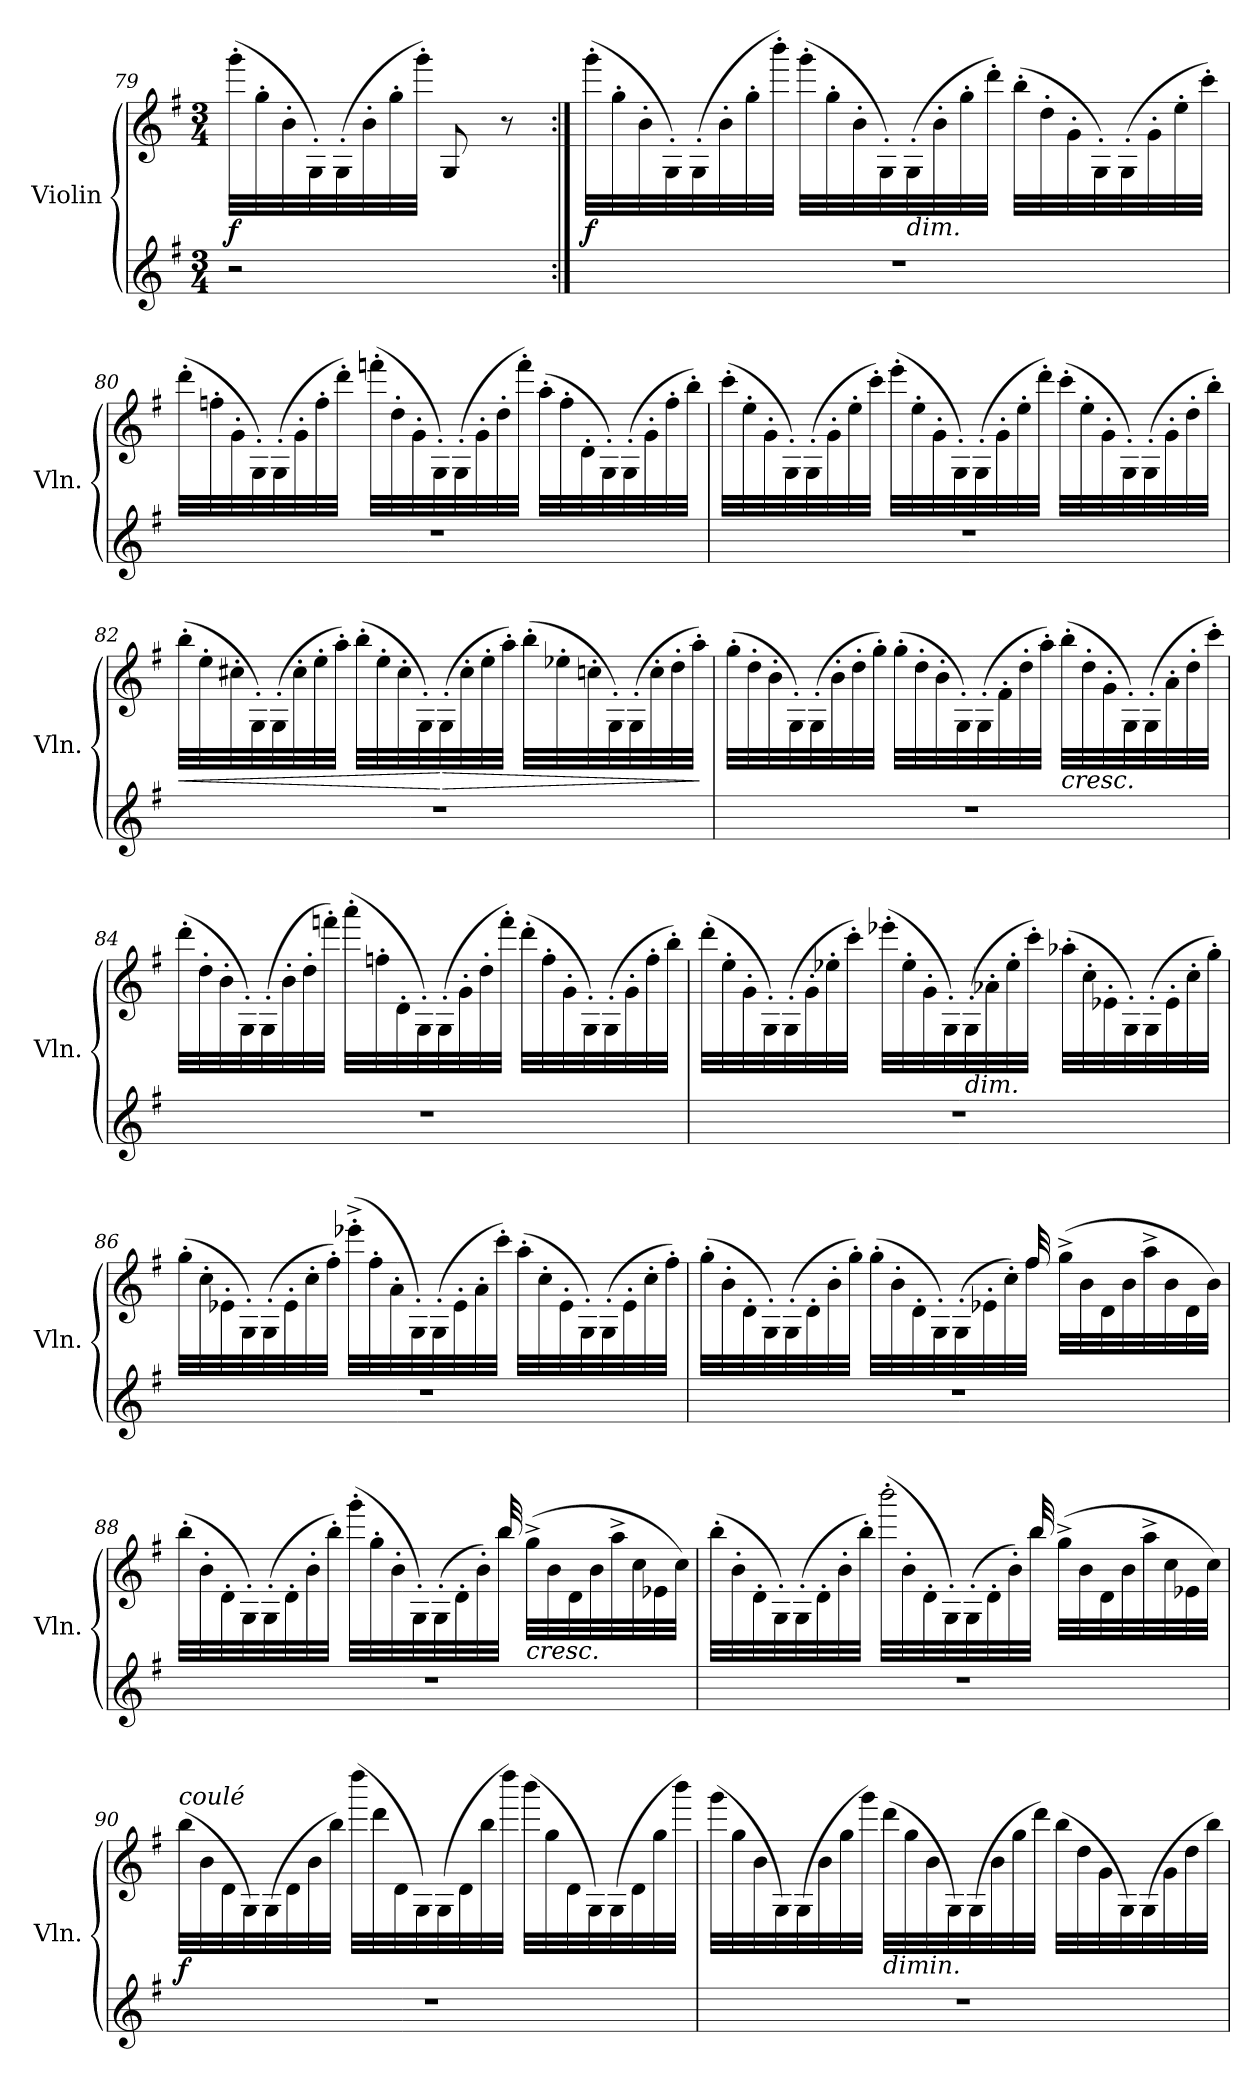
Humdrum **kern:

**kern	**kern	**dynam
*part1	*part1	*part1
*staff2	*staff1	*staff1/2
*I"Violin	*	*
*I'Vln.	*	*
!!LO:LB:g=z
*clefG2	*clefG2	*
*k[f#]	*k[f#]	*
*M3/4	*M3/4	*
=79	=79	=79
!	!	!LO:DY:b
2r	(>32ggg'\LLL	f
.	32gg'\	.
.	32b'\	.
.	32G'\)	.
.	(>32G'\	.
.	32b'\	.
.	32gg'\	.
.	32ggg'\JJJ)	.
.	8G/	.
.	8r	.
=79X7:|!	=79X7:|!	=79X7:|!
!	!	!LO:DY:b
2.r	(>32ggg'\LLL	f
.	32gg'\	.
.	32b'\	.
.	32G'\)	.
.	(>32G'\	.
.	32b'\	.
.	32gg'\	.
.	32bbb'\JJJ)	.
.	(>32ggg'\LLL	.
.	32gg'\	.
.	32b'\	.
.	32G'\)	.
!	!LO:TX:b:i:t=dim.	!
.	(>32G'\	.
.	32b'\	.
.	32gg'\	.
.	32ddd'\JJJ)	.
.	(>32bb'\LLL	.
.	32dd'\	.
.	32g'\	.
.	32G'\)	.
.	(>32G'\	.
.	32g'\	.
.	32ee'\	.
.	32ccc'\JJJ)	.
!!LO:LB:g=z
=80	=80	=80
2.r	(>32ddd'\LLL	.
.	32ffn'\	.
.	32g'\	.
.	32G'\)	.
.	(>32G'\	.
.	32g'\	.
.	32ff'\	.
.	32ddd'\JJJ)	.
.	(>32fffn'\LLL	.
.	32dd'\	.
.	32g'\	.
.	32G'\)	.
.	(>32G'\	.
.	32g'\	.
.	32dd'\	.
.	32fff'\JJJ)	.
.	(>32aa'\LLL	.
.	32ff'\	.
.	32d'\	.
.	32G'\)	.
.	(>32G'\	.
.	32g'\	.
.	32ff'\	.
.	32bb'\JJJ)	.
=81	=81	=81
2.r	(>32ccc'\LLL	.
.	32ee'\	.
.	32g'\	.
.	32G'\)	.
.	(>32G'\	.
.	32g'\	.
.	32ee'\	.
.	32ccc'\JJJ)	.
.	(>32eee'\LLL	.
.	32ee'\	.
.	32g'\	.
.	32G'\)	.
.	(>32G'\	.
.	32g'\	.
.	32ee'\	.
.	32ddd'\JJJ)	.
.	(>32ccc'\LLL	.
.	32ee'\	.
.	32g'\	.
.	32G'\)	.
.	(>32G'\	.
.	32g'\	.
.	32dd'\	.
.	32bb'\JJJ)	.
!!LO:LB:g=z
=82	=82	=82
!	!	!LO:HP:b
2.r	(>32bb'\LLL	<
.	32ee'\	.
.	32cc#X'\	.
.	32G'\)	.
.	(>32G'\	.
.	32cc#'\	.
.	32ee'\	.
.	32aa'\JJJ)	.
.	(>32bb'\LLL	.
.	32ee'\	.
.	32cc#'\	.
.	32G'\)	.
!	!	!LO:HP:n=1:b
.	(>32G'\	[ >
.	32cc#'\	.
.	32ee'\	.
.	32aa'\JJJ)	.
.	(>32bb'\LLL	.
.	32ee-X'\	.
.	32ccn'\	.
.	32G'\)	.
.	(>32G'\	.
.	32cc'\	.
.	32dd'\	.
.	32aa'\JJJ)	.
.	.	]
=83	=83	=83
2.r	(>32gg'\LLL	.
.	32dd'\	.
.	32b'\	.
.	32G'\)	.
.	(>32G'\	.
.	32b'\	.
.	32dd'\	.
.	32gg'\JJJ)	.
.	(>32gg'\LLL	.
.	32dd'\	.
.	32b'\	.
.	32G'\)	.
.	(>32G'\	.
.	32f#'\	.
.	32dd'\	.
.	32aa'\JJJ)	.
!	!LO:TX:b:i:t=cresc.	!
.	(>32bb'\LLL	.
.	32dd'\	.
.	32g'\	.
.	32G'\)	.
.	(>32G'\	.
.	32a'\	.
.	32dd'\	.
.	32ccc'\JJJ)	.
!!LO:LB:g=z
=84	=84	=84
2.r	(>32ddd'\LLL	.
.	32dd'\	.
.	32b'\	.
.	32G'\)	.
.	(>32G'\	.
.	32b'\	.
.	32dd'\	.
.	32fffn'\JJJ)	.
.	(>32aaa'\LLL	.
.	32ffn'\	.
.	32d'\	.
.	32G'\)	.
.	(>32G'\	.
.	32g'\	.
.	32dd'\	.
.	32fff'\JJJ)	.
.	(>32ddd'\LLL	.
.	32ff'\	.
.	32g'\	.
.	32G'\)	.
.	(>32G'\	.
.	32g'\	.
.	32ff'\	.
.	32bb'\JJJ)	.
=85	=85	=85
2.r	(>32ddd'\LLL	.
.	32ee'\	.
.	32g'\	.
.	32G'\)	.
.	(>32G'\	.
.	32g'\	.
.	32ee-X'\	.
.	32ccc'\JJJ)	.
.	(>32eee-X'\LLL	.
.	32ee-'\	.
.	32g'\	.
.	32G'\)	.
!	!LO:TX:b:i:t=dim.	!
.	(>32G'\	.
.	32a-X'\	.
.	32ee-'\	.
.	32ccc'\JJJ)	.
.	(>32aa-X'\LLL	.
.	32cc'\	.
.	32e-X'\	.
.	32G'\)	.
.	(>32G'\	.
.	32e-'\	.
.	32cc'\	.
.	32gg'\JJJ)	.
!!LO:LB:g=z
=86	=86	=86
2.r	(>32gg'\LLL	.
.	32cc'\	.
.	32e-X'\	.
.	32G'\)	.
.	(>32G'\	.
.	32e-'\	.
.	32cc'\	.
.	32ff#'\JJJ)	.
.	(>32eee-X'^\LLL	.
.	32ff#'\	.
.	32a'\	.
.	32G'\)	.
.	(>32G'\	.
.	32e-'\	.
.	32a'\	.
.	32ccc'\JJJ)	.
.	(>32aa'\LLL	.
.	32cc'\	.
.	32e-'\	.
.	32G'\)	.
.	(>32G'\	.
.	32e-'\	.
.	32cc'\	.
.	32ff#'\JJJ)	.
=87	=87	=87
*	*^	*
2.r	(>32gg'\LLL	4...ryy	.
.	32b'\	.	.
.	32d'\	.	.
.	32G'\)	.	.
.	(>32G'\	.	.
.	32d'\	.	.
.	32b'\	.	.
.	32gg'\JJJ)	.	.
.	(>32gg'\LLL	.	.
.	32b'\	.	.
.	32d'\	.	.
.	32G'\)	.	.
.	(>32G'\	.	.
.	32e-X'\	.	.
.	32cc'\)	.	.
.	32ff#\JJJ	32ff#/	.
.	(>32gg^\LLL	4ryy	.
.	32b\	.	.
.	32d\	.	.
.	32b\	.	.
.	32aa^\	.	.
.	32b\	.	.
.	32d\	.	.
.	32b\JJJ)	.	.
!!LO:LB:g=z	!!
=88	=88	=88	=88
2.r	(>32bb'\LLL	4...ryy	.
.	32b'\	.	.
.	32d'\	.	.
.	32G'\)	.	.
.	(>32G'\	.	.
.	32d'\	.	.
.	32b'\	.	.
.	32bb'\JJJ)	.	.
.	(>32ggg'\LLL	.	.
.	32gg'\	.	.
.	32b'\	.	.
.	32G'\)	.	.
.	(>32G'\	.	.
.	32d'\	.	.
.	32b'\)	.	.
.	32bb\JJJ	32bb/	.
!	!LO:TX:b:i:t=cresc.	!	!
.	(>32gg^\LLL	4ryy	.
.	32b\	.	.
.	32d\	.	.
.	32b\	.	.
.	32aa^\	.	.
.	32cc\	.	.
.	32e-X\	.	.
.	32cc\JJJ)	.	.
=89	=89	=89	=89
2.r	(>32bb'\LLL	4...ryy	.
.	32b'\	.	.
.	32d'\	.	.
.	32G'\)	.	.
.	(>32G'\	.	.
.	32d'\	.	.
.	32b'\	.	.
.	32bb'\JJJ)	.	.
!	!LO:N:head=open	!	!
.	(>32bbb'\LLL	.	.
.	32b'\	.	.
.	32d'\	.	.
.	32G'\)	.	.
.	(>32G'\	.	.
.	32d'\	.	.
.	32b'\)	.	.
.	32bb\JJJ	32bb/	.
.	(>32gg^\LLL	4ryy	.
.	32b\	.	.
.	32d\	.	.
.	32b\	.	.
.	32aa^\	.	.
.	32cc\	.	.
.	32e-X\	.	.
.	32cc\JJJ)	.	.
*	*v	*v	*
!!LO:PB:g=z
=90	=90	=90
!	!LO:TX:a:i:t=coulé	!
!	!	!LO:DY:b
2.r	(>32bb\LLL	f
.	32b\	.
.	32d\	.
.	32G\)	.
.	(>32G\	.
.	32d\	.
.	32b\	.
.	32bb\JJJ)	.
.	(>32dddd\LLL	.
.	32ddd\	.
.	32d\	.
.	32G\)	.
.	(>32G\	.
.	32d\	.
.	32bb\	.
.	32dddd\JJJ)	.
.	(>32bbb\LLL	.
.	32gg\	.
.	32d\	.
.	32G\)	.
.	(>32G\	.
.	32d\	.
.	32gg\	.
.	32bbb\JJJ)	.
=91	=91	=91
2.r	(>32ggg\LLL	.
.	32gg\	.
.	32b\	.
.	32G\)	.
.	(>32G\	.
.	32b\	.
.	32gg\	.
.	32ggg\JJJ)	.
!	!LO:TX:b:i:t=dimin.	!
.	(>32ddd\LLL	.
.	32gg\	.
.	32b\	.
.	32G\)	.
.	(>32G\	.
.	32b\	.
.	32gg\	.
.	32ddd\JJJ)	.
.	(>32bb\LLL	.
.	32dd\	.
.	32g\	.
.	32G\)	.
.	(>32G\	.
.	32g\	.
.	32dd\	.
.	32bb\JJJ)	.
=	=	=
*-	*-	*-
